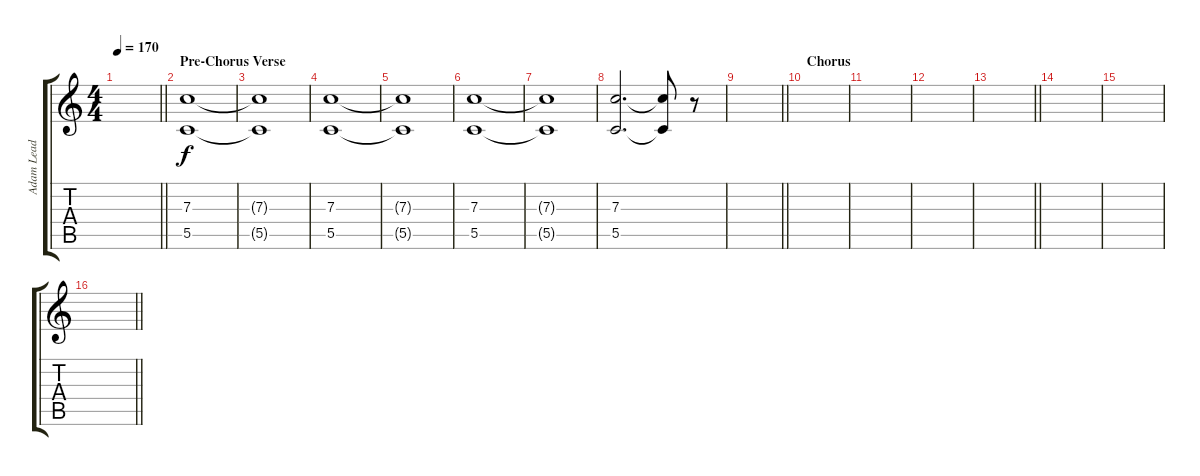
\track ("Adam Lead" "Adam Lead") {instrument distortionguitar}
\staff {score tabs}
\tuning (D4 A3 F3 C3 G2 C2) {hide}
\ts (4 4)
\tempo 170
\clef g2
\barLineRight lightlight
\ks c
|
\section ("" "Pre-Chorus Verse")
(7.3 5.5).1 |
(7.3{t} 5.5{t}).1 |
(7.3 5.5).1 |
(7.3{t} 5.5{t}).1 |
(7.3 5.5).1 |
(7.3{t} 5.5{t}).1 |
(7.3 5.5).2{d} (7.3{t} 5.5{t}).8 r.8 |
\barLineRight lightlight
|
\section ("" "Chorus")
|
|
|
\barLineRight lightlight
|
|
|
\barLineRight lightlight
